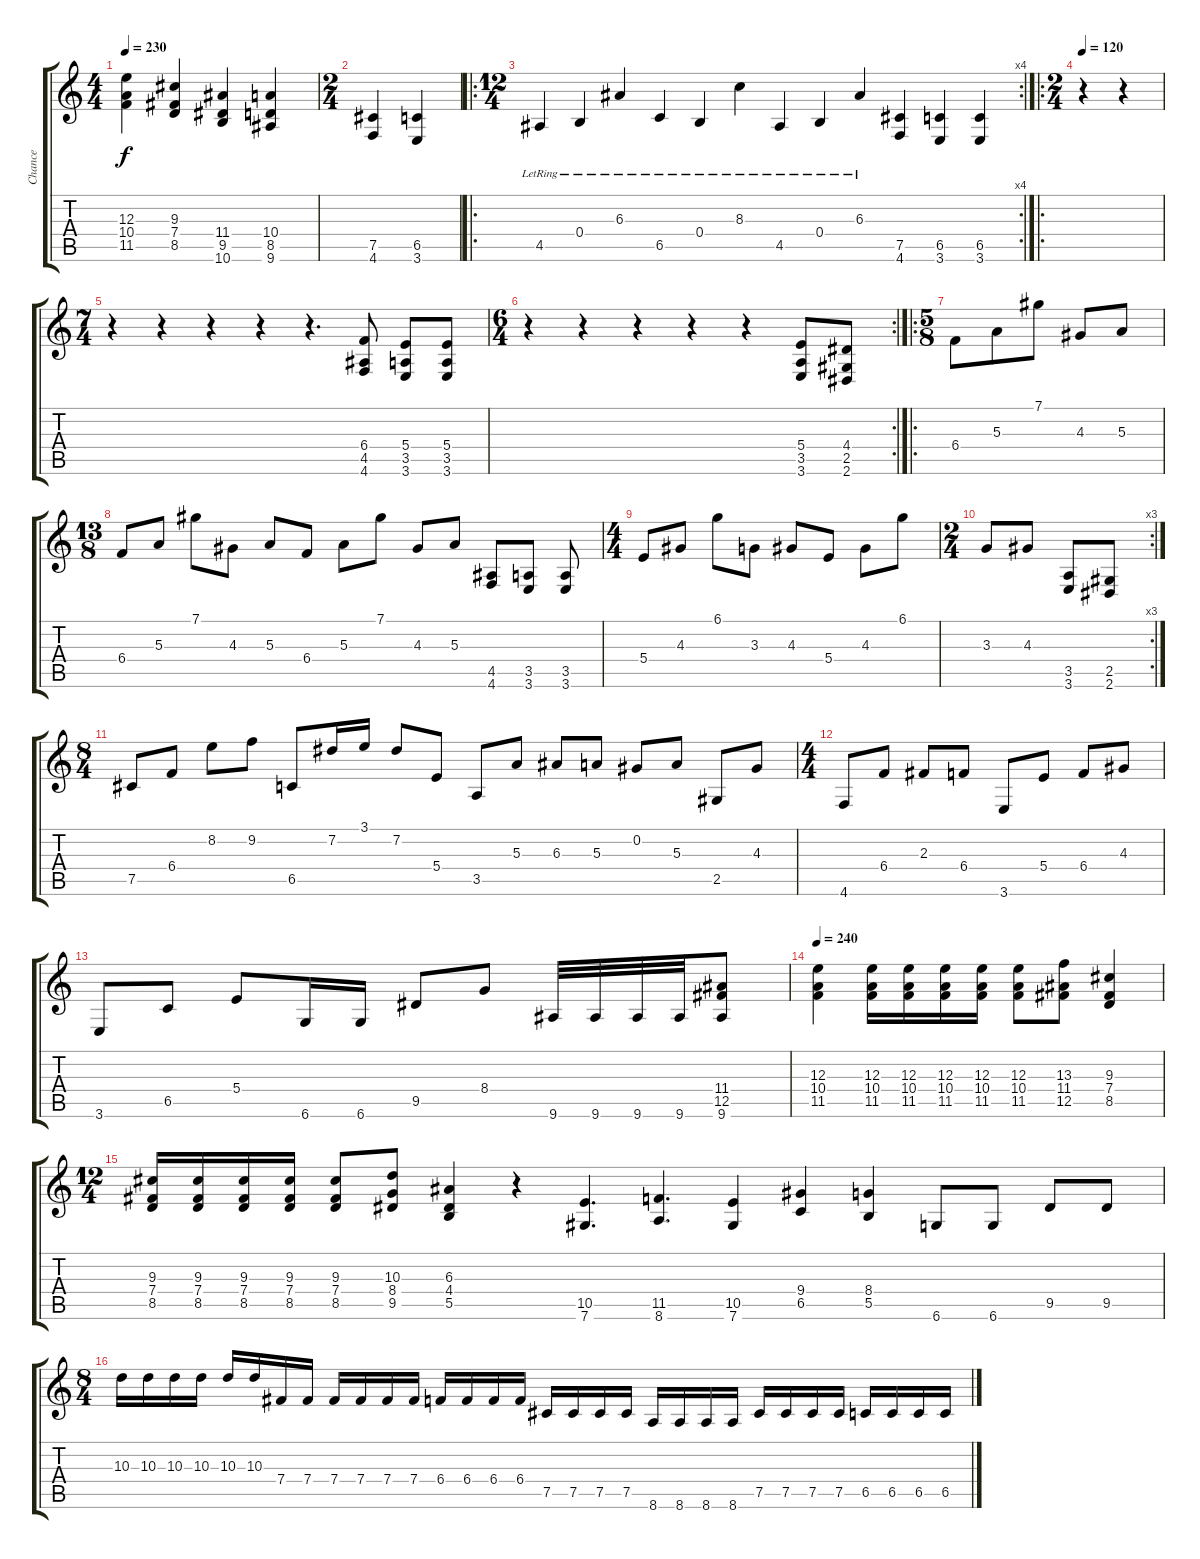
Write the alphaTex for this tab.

\track ("Chance" "Chance") {instrument distortionguitar}
\staff {score tabs}
\tuning (Db4 Ab3 E3 B2 Gb2 Db2) {hide}
\ts (4 4)
\tempo 230
\clef g2
\ks c
(12.3 10.4 11.5).4{dy f} (9.3 7.4 8.5).4 (11.4 9.5 10.6).4 (10.4 8.5 9.6).4 |
\ts (2 4)
(7.5 4.6).4 (6.5 3.6).4 |
\ro
\rc 4
\ts (12 4)
4.5{lr}.4 0.4{lr}.4 6.3{lr}.4 6.5{lr}.4 0.4{lr}.4 8.3{lr}.4 4.5{lr}.4 0.4{lr}.4 6.3{lr}.4 (7.5 4.6).4 (6.5 3.6).4 (6.5 3.6).4 |
\ro
\ts (2 4)
\tempo 120
r.4 r.4 |
\ts (7 4)
r.4 r.4 r.4 r.4 r.4{d} (6.4 4.5 4.6).8 (5.4 3.5 3.6).8 (5.4 3.5 3.6).8 |
\rc 2
\ts (6 4)
r.4 r.4 r.4 r.4 r.4 (5.4 3.5 3.6).8 (4.4 2.5 2.6).8 |
\ro
\ts (5 8)
6.4.8 5.3.8 7.1.8 4.3.8 5.3.8 |
\ts (13 8)
6.4.8 5.3.8 7.1.8 4.3.8 5.3.8 6.4.8 5.3.8 7.1.8 4.3.8 5.3.8 (4.5 4.6).8 (3.5 3.6).8 (3.5 3.6).8 |
\ts (4 4)
5.4.8 4.3.8 6.1.8 3.3.8 4.3.8 5.4.8 4.3.8 6.1.8 |
\rc 3
\ts (2 4)
3.3.8 4.3.8 (3.5 3.6).8 (2.5 2.6).8 |
\ts (8 4)
7.5.8 6.4.8 8.2.8 9.2.8 6.5.8 7.2.16 3.1.16 7.2.8 5.4.8 3.5.8 5.3.8 6.3.8 5.3.8 0.2.8 5.3.8 2.5.8 4.3.8 |
\ts (4 4)
4.6.8 6.4.8 2.3.8 6.4.8 3.6.8 5.4.8 6.4.8 4.3.8 |
3.6.8 6.5.8 5.4.8 6.6.16 6.6.16 9.5.8 8.4.8 9.6.32 9.6.32 9.6.32 9.6.32 (11.4 12.5 9.6).8 |
\tempo 240
(12.3 10.4 11.5).4 (12.3 10.4 11.5).16 (12.3 10.4 11.5).16 (12.3 10.4 11.5).16 (12.3 10.4 11.5).16 (12.3 10.4 11.5).8 (13.3 11.4 12.5).8 (9.3 7.4 8.5).4 |
\ts (12 4)
(9.3 7.4 8.5).16 (9.3 7.4 8.5).16 (9.3 7.4 8.5).16 (9.3 7.4 8.5).16 (9.3 7.4 8.5).8 (10.3 8.4 9.5).8 (6.3 4.4 5.5).4 r.4 (10.5 7.6).4{d} (11.5 8.6).4{d} (10.5 7.6).4 (9.4 6.5).4 (8.4 5.5).4 6.6.8 6.6.8 9.5.8 9.5.8 |
\ts (8 4)
10.3.16 10.3.16 10.3.16 10.3.16 10.3.16 10.3.16 7.4.16 7.4.16 7.4.16 7.4.16 7.4.16 7.4.16 6.4.16 6.4.16 6.4.16 6.4.16 7.5.16 7.5.16 7.5.16 7.5.16 8.6.16 8.6.16 8.6.16 8.6.16 7.5.16 7.5.16 7.5.16 7.5.16 6.5.16 6.5.16 6.5.16 6.5.16
